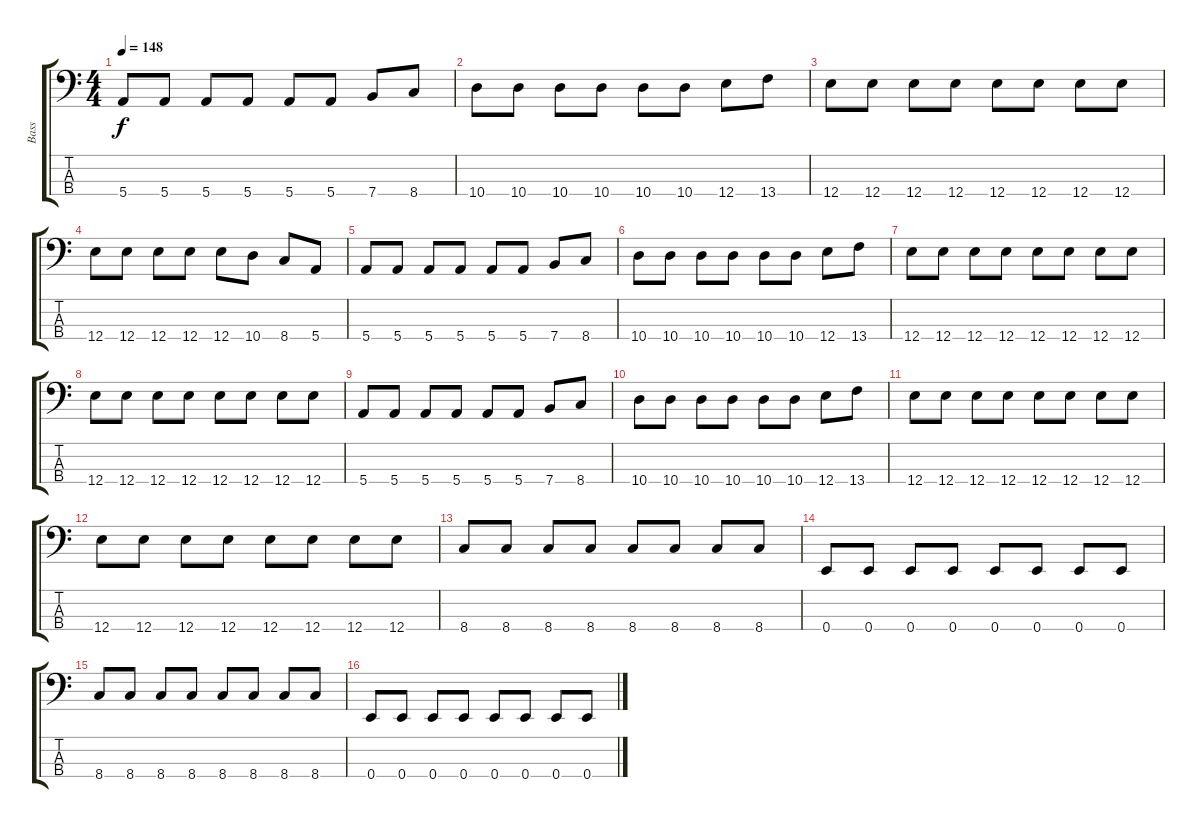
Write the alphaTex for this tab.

\track ("Bass" "Bass") {instrument electricbassfinger}
\staff {score tabs}
\tuning (G2 D2 A1 E1) {hide}
\ts (4 4)
\tempo 148
\clef f4
\ks c
5.4.8{dy f} 5.4.8 5.4.8 5.4.8 5.4.8 5.4.8 7.4.8 8.4.8 |
10.4.8 10.4.8 10.4.8 10.4.8 10.4.8 10.4.8 12.4.8 13.4.8 |
12.4.8 12.4.8 12.4.8 12.4.8 12.4.8 12.4.8 12.4.8 12.4.8 |
12.4.8 12.4.8 12.4.8 12.4.8 12.4.8 10.4.8 8.4.8 5.4.8 |
5.4.8 5.4.8 5.4.8 5.4.8 5.4.8 5.4.8 7.4.8 8.4.8 |
10.4.8 10.4.8 10.4.8 10.4.8 10.4.8 10.4.8 12.4.8 13.4.8 |
12.4.8 12.4.8 12.4.8 12.4.8 12.4.8 12.4.8 12.4.8 12.4.8 |
12.4.8 12.4.8 12.4.8 12.4.8 12.4.8 12.4.8 12.4.8 12.4.8 |
5.4.8 5.4.8 5.4.8 5.4.8 5.4.8 5.4.8 7.4.8 8.4.8 |
10.4.8 10.4.8 10.4.8 10.4.8 10.4.8 10.4.8 12.4.8 13.4.8 |
12.4.8 12.4.8 12.4.8 12.4.8 12.4.8 12.4.8 12.4.8 12.4.8 |
12.4.8 12.4.8 12.4.8 12.4.8 12.4.8 12.4.8 12.4.8 12.4.8 |
8.4.8 8.4.8 8.4.8 8.4.8 8.4.8 8.4.8 8.4.8 8.4.8 |
0.4.8 0.4.8 0.4.8 0.4.8 0.4.8 0.4.8 0.4.8 0.4.8 |
8.4.8 8.4.8 8.4.8 8.4.8 8.4.8 8.4.8 8.4.8 8.4.8 |
0.4.8 0.4.8 0.4.8 0.4.8 0.4.8 0.4.8 0.4.8 0.4.8
